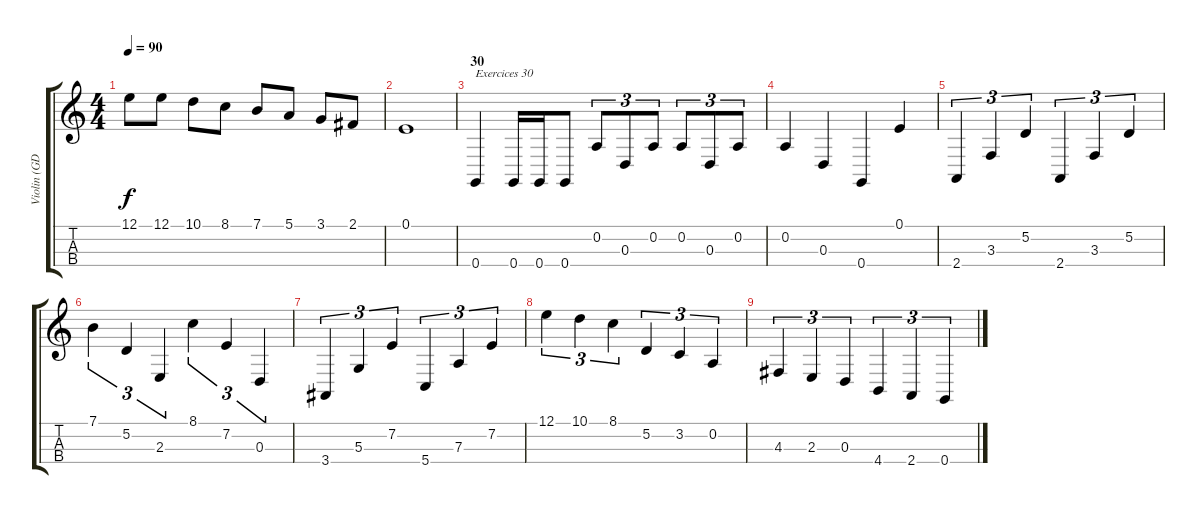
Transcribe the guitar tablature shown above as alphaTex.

\track ("Violin (GDAE)" "Violin (GD") {instrument violin}
\staff {score tabs}
\tuning (E4 A3 D3 G2) {hide}
\ts (4 4)
\tempo 90
\clef g2
\ks c
12.1.8{dy f} 12.1.8 10.1.8 8.1.8 7.1.8 5.1.8 3.1.8 2.1.8 |
0.1.1 |
\section ("" "30")
0.4.4{txt "Exercices 30"} 0.4.16 0.4.16 0.4.8 0.2.8{tu (3 2)} 0.3.8{tu (3 2)} 0.2.8{tu (3 2)} 0.2.8{tu (3 2)} 0.3.8{tu (3 2)} 0.2.8{tu (3 2)} |
0.2.4 0.3.4 0.4.4 0.1.4 |
2.4.4{tu (3 2)} 3.3.4{tu (3 2)} 5.2.4{tu (3 2)} 2.4.4{tu (3 2)} 3.3.4{tu (3 2)} 5.2.4{tu (3 2)} |
7.1.4{tu (3 2)} 5.2.4{tu (3 2)} 2.3.4{tu (3 2)} 8.1.4{tu (3 2)} 7.2.4{tu (3 2)} 0.3.4{tu (3 2)} |
3.4.4{tu (3 2)} 5.3.4{tu (3 2)} 7.2.4{tu (3 2)} 5.4.4{tu (3 2)} 7.3.4{tu (3 2)} 7.2.4{tu (3 2)} |
12.1.4{tu (3 2)} 10.1.4{tu (3 2)} 8.1.4{tu (3 2)} 5.2.4{tu (3 2)} 3.2.4{tu (3 2)} 0.2.4{tu (3 2)} |
4.3.4{tu (3 2)} 2.3.4{tu (3 2)} 0.3.4{tu (3 2)} 4.4.4{tu (3 2)} 2.4.4{tu (3 2)} 0.4.4{tu (3 2)}
